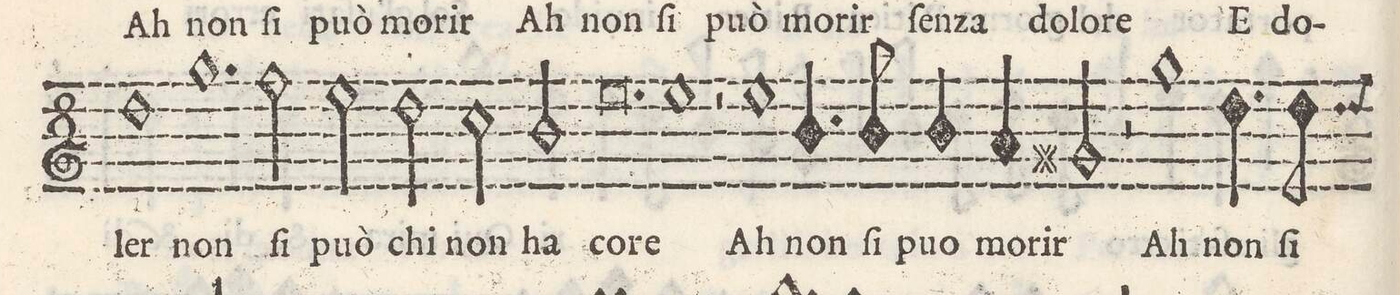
**kern	**text
*I"QVINTO	*
*clefG2	*
*k[]	*
*met(C|)	*
*M2/1	*
1dd	-ler
1.gg	non
=21-	=21-
2ff\	fi
2ee\	può
2dd\	chi
=22-	=22-
2cc\	non
2b/	ha
0.ee	co-
=23-	=23-
=24-	=24-
1ee	-re
2r	.
1ee\	Ah
=25-	=25-
4.b/	non
8b/	fi
4b/	può
4a/	mo-
2g#X/	-rir
=26-	=26-
2r	.
1gg	Ah
4.dd\	non
8dd\	fi
*custos:dd	*
=27-	=27-
*-	*-
